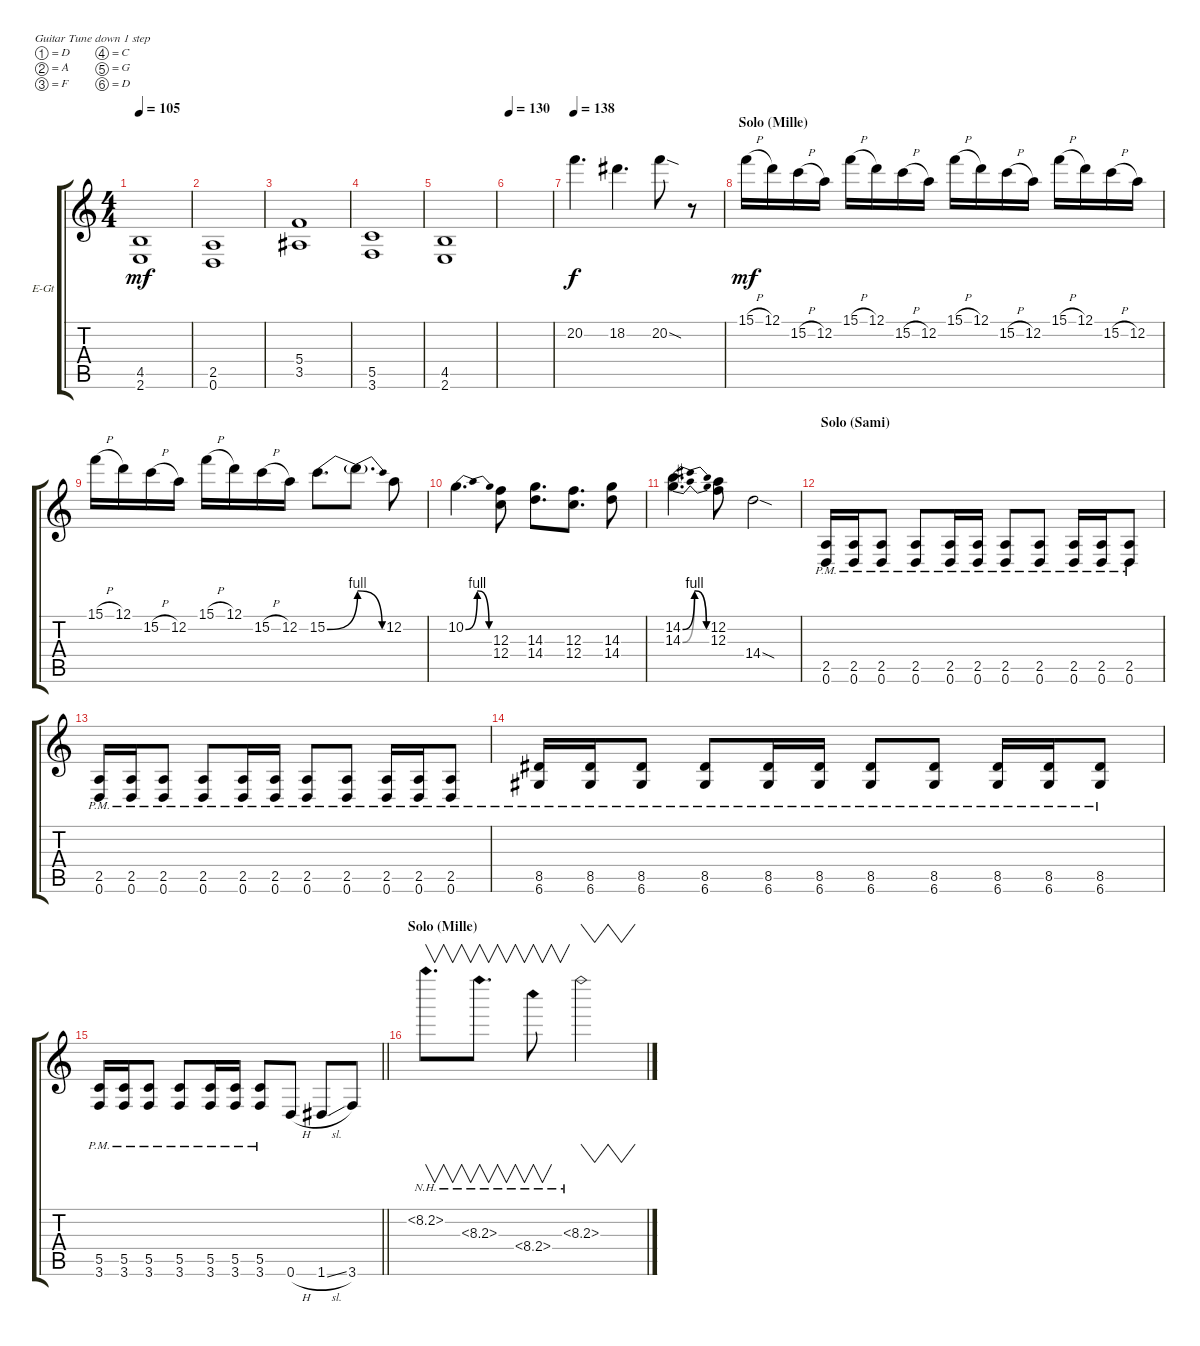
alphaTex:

\defaultSystemsLayout 4
\bracketExtendMode groupsimilarinstruments
\firstSystemTrackNameOrientation horizontal
\otherSystemsTrackNameOrientation horizontal
\track ("Mille" "E-Gt") {instrument distortionguitar}
\staff {score tabs}
\tuning (D4 A3 F3 C3 G2 D2)
\ts (4 4)
\tempo 105
\clef g2
\ks c
(4.5 2.6).1{dy mf} |
(0.6 2.5).1 |
(3.5 5.4).1 |
(3.6 5.5).1 |
(2.6 4.5).1 |
\tempo 130
|
\tempo 138
20.2.4{d dy f} 18.2.4{d} 20.2{sod}.8 r.8 |
\section ("" "Solo (Mille)")
15.1{h}.16{dy mf} 12.1.16 15.2{h}.16 12.2.16 15.1{h}.16 12.1.16 15.2{h}.16 12.2.16 15.1{h}.16 12.1.16 15.2{h}.16 12.2.16 15.1{h}.16 12.1.16 15.2{h}.16 12.2.16 |
15.1{h}.16 12.1.16 15.2{h}.16 12.2.16 15.1{h}.16 12.1.16 15.2{h}.16 12.2.16 15.2{be (bend 0 0 15 4)}.8{d} 15.2{be (release 0 4 15 0) t}.8{d} 12.2.8 |
10.2{be (bendrelease 0 0 10.2 4 20.4 4 30 0)}.4{d} (12.3 12.4).8 (14.3 14.4).8{d} (12.3 12.4).8{d} (14.3 14.4).8 |
(14.2{be (bendrelease 0 0 10.2 4 20.4 4 30 0)} 14.3{be (bendrelease 0 0 10.2 4 20.4 4 30 0)}).4{d} (12.3 12.2).8 14.4{sod}.2 |
\section ("" "Solo (Sami)")
(0.6{pm} 2.5{pm}).16 (0.6{pm} 2.5{pm}).16 (0.6{pm} 2.5{pm}).8 (0.6{pm} 2.5{pm}).8 (0.6{pm} 2.5{pm}).16 (0.6{pm} 2.5{pm}).16 (0.6{pm} 2.5{pm}).8 (0.6{pm} 2.5{pm}).8 (0.6{pm} 2.5{pm}).16 (0.6{pm} 2.5{pm}).16 (0.6{pm} 2.5{pm}).8 |
(0.6{pm} 2.5{pm}).16 (0.6{pm} 2.5{pm}).16 (0.6{pm} 2.5{pm}).8 (0.6{pm} 2.5{pm}).8 (0.6{pm} 2.5{pm}).16 (0.6{pm} 2.5{pm}).16 (0.6{pm} 2.5{pm}).8 (0.6{pm} 2.5{pm}).8 (0.6{pm} 2.5{pm}).16 (0.6{pm} 2.5{pm}).16 (0.6{pm} 2.5{pm}).8 |
(6.6{pm} 8.5{pm}).16 (6.6{pm} 8.5{pm}).16 (6.6{pm} 8.5{pm}).8 (6.6{pm} 8.5{pm}).8 (6.6{pm} 8.5{pm}).16 (6.6{pm} 8.5{pm}).16 (6.6{pm} 8.5{pm}).8 (6.6{pm} 8.5{pm}).8 (6.6{pm} 8.5{pm}).16 (6.6{pm} 8.5{pm}).16 (6.6{pm} 8.5{pm}).8 |
\barLineRight lightlight
(3.6{pm} 5.5{pm}).16 (3.6{pm} 5.5{pm}).16 (3.6{pm} 5.5{pm}).8 (3.6{pm} 5.5{pm}).8 (3.6{pm} 5.5{pm}).16 (3.6{pm} 5.5{pm}).16 (3.6{pm} 5.5{pm}).8 0.6{h}.8 1.6{sl}.8 3.6.8 |
\section ("" "Solo (Mille)")
8.2{nh}.8{v d} 8.3{nh}.8{v d} 8.4{nh}.8{v} 8.3{nh}.2{vw}
